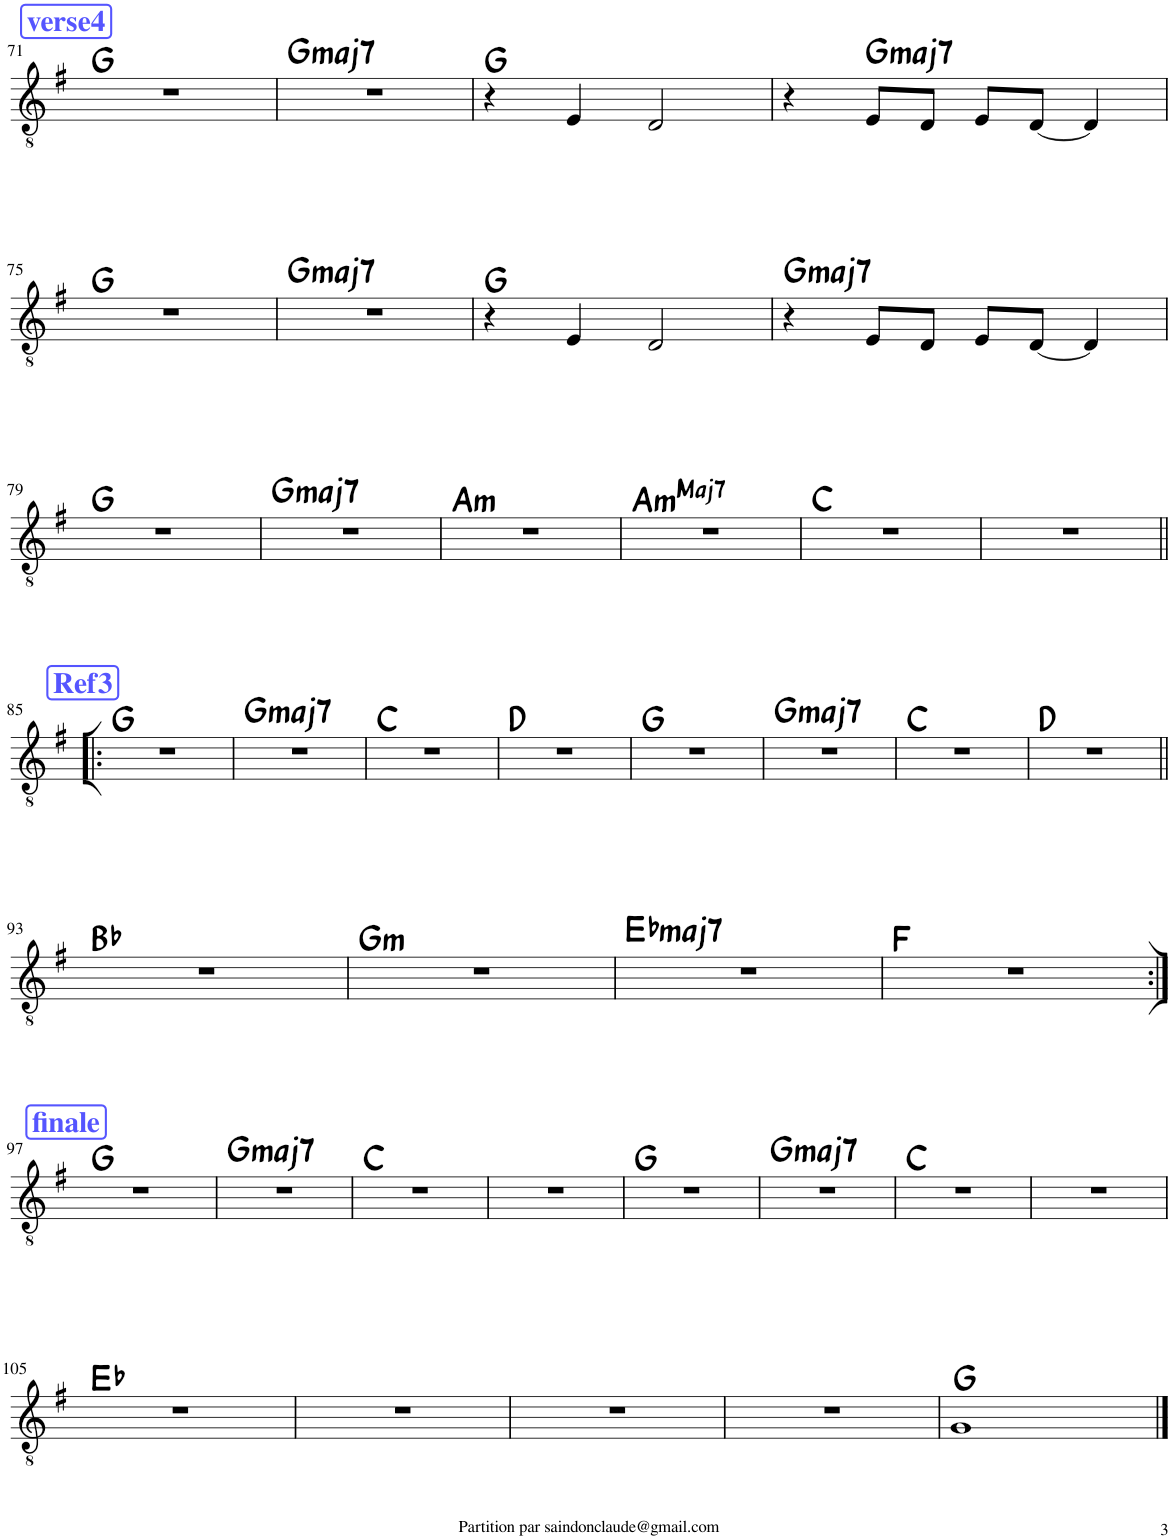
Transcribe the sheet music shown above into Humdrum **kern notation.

**kern	**harte
*part1	*part1
*staff1	*
*I"Classical Guitar	*
*I'Guit.	*
!!LO:PB:g=z
*clefGv2	*
*k[f#]	*
*M4/4	*
!!LO:REH:place=s1:a:B:cj:color=#5555FF:fs=14:t=verse4
=71	=71
1r	G:maj
=72	=72
!	!LO:H:kt=maj7
1r	G:maj7
=73	=73
4r	G:maj
4E/	.
2D/	.
=74	=74
4r	.
!	!LO:H:kt=maj7
8E/L	G:maj7
8D/J	.
8E/L	.
[8D/J	.
4D/]	.
!!LO:LB:g=z
=75	=75
1r	G:maj
=76	=76
!	!LO:H:kt=maj7
1r	G:maj7
=77	=77
4r	G:maj
4E/	.
2D/	.
=78	=78
!	!LO:H:kt=maj7
4r	G:maj7
8E/L	.
8D/J	.
8E/L	.
[8D/J	.
4D/]	.
!!LO:LB:g=z
=79	=79
1r	G:maj
=80	=80
!	!LO:H:kt=maj7
1r	G:maj7
=81	=81
!	!LO:H:kt=m
1r	A:min
=82	=82
!	!LO:H:kt=mMaj7
1r	A:minmaj7
=83	=83
1r	C:maj
=84	=84
1r	.
!!LO:LB:g=z
!!LO:REH:place=s1:a:B:cj:color=#5555FF:fs=14:t=Ref3
=85!|:	=85!|:
1r	G:maj
=86	=86
!	!LO:H:kt=maj7
1r	G:maj7
=87	=87
1r	C:maj
=88	=88
1r	D:maj
=89	=89
1r	G:maj
=90	=90
!	!LO:H:kt=maj7
1r	G:maj7
=91	=91
1r	C:maj
=92	=92
1r	D:maj
!!LO:LB:g=z
=93||	=93||
1r	Bb:maj
=94	=94
!	!LO:H:kt=m
1r	G:min
=95	=95
!	!LO:H:kt=maj7
1r	Eb:maj7
=96	=96
1r	F:maj
!!LO:LB:g=z
!!LO:REH:place=s1:a:B:cj:color=#5555FF:fs=14:t=finale
=97:|!	=97:|!
1r	G:maj
=98	=98
!	!LO:H:kt=maj7
1r	G:maj7
=99	=99
1r	C:maj
=100	=100
1r	.
=101	=101
1r	G:maj
=102	=102
!	!LO:H:kt=maj7
1r	G:maj7
=103	=103
1r	C:maj
=104	=104
1r	.
!!LO:LB:g=z
=105	=105
1r	Eb:maj
=106	=106
1r	.
=107	=107
1r	.
=108	=108
1r	.
=109	=109
1G	G:maj
==	==
*-	*-
